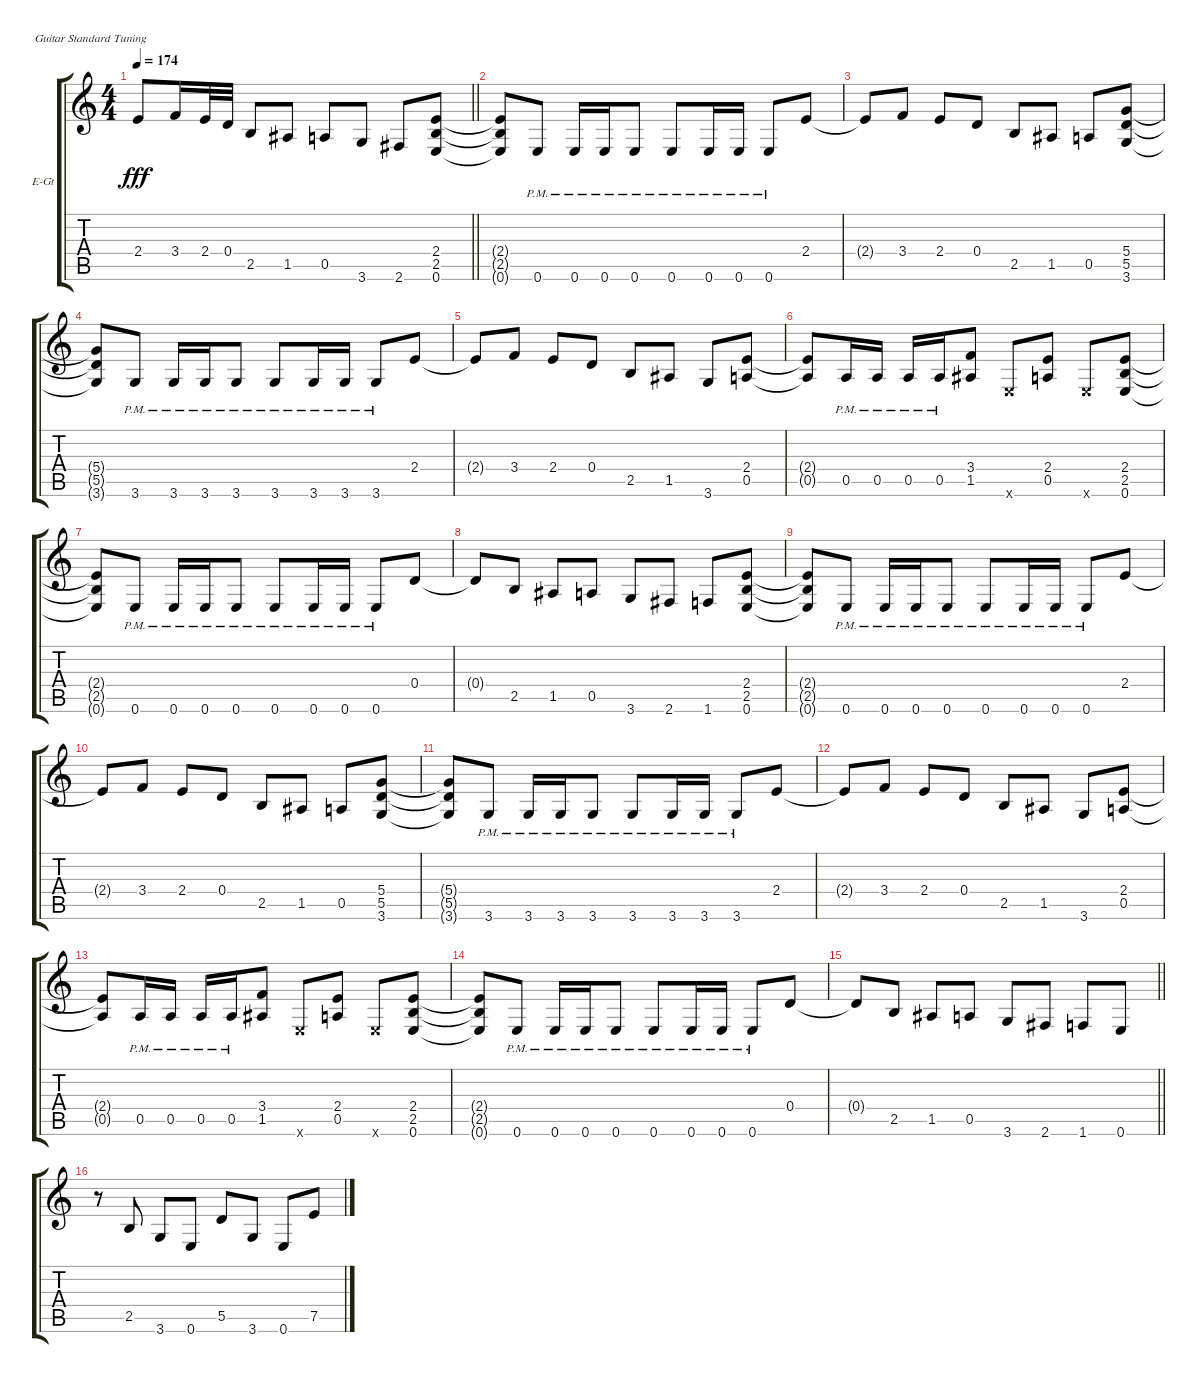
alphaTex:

\bracketExtendMode groupsimilarinstruments
\firstSystemTrackNameOrientation horizontal
\otherSystemsTrackNameOrientation horizontal
\track ("Track 1" "E-Gt") {instrument distortionguitar}
\staff {score tabs}
\tuning (E4 B3 G3 D3 A2 E2)
\ts (4 4)
\tempo 174
\clef g2
\barLineRight lightlight
\ks c
2.4.8{dy fff} 3.4.16 2.4.32 0.4.32 2.5.8 1.5.8 0.5.8 3.6.8 2.6.8 (2.4 2.5 0.6).8 |
(2.4{t} 2.5{t} 0.6{t}).8 0.6{pm}.8 0.6{pm}.16 0.6{pm}.16 0.6{pm}.8 0.6{pm}.8 0.6{pm}.16 0.6{pm}.16 0.6{pm}.8 2.4.8 |
2.4{t}.8 3.4.8 2.4.8 0.4.8 2.5.8 1.5.8 0.5.8 (5.4 5.5 3.6).8 |
(5.4{t} 5.5{t} 3.6{t}).8 3.6{pm}.8 3.6{pm}.16 3.6{pm}.16 3.6{pm}.8 3.6{pm}.8 3.6{pm}.16 3.6{pm}.16 3.6{pm}.8 2.4.8 |
2.4{t}.8 3.4.8 2.4.8 0.4.8 2.5.8 1.5.8 3.6.8 (2.4 0.5).8 |
(2.4{t} 0.5{t}).8 0.5{pm}.16 0.5{pm}.16 0.5{pm}.16 0.5{pm}.16 (3.4 1.5).8 0.6{x}.8 (2.4 0.5).8 0.6{x}.8 (2.4 2.5 0.6).8 |
(2.4{t} 2.5{t} 0.6{t}).8 0.6{pm}.8 0.6{pm}.16 0.6{pm}.16 0.6{pm}.8 0.6{pm}.8 0.6{pm}.16 0.6{pm}.16 0.6{pm}.8 0.4.8 |
0.4{t}.8 2.5.8 1.5.8 0.5.8 3.6.8 2.6.8 1.6.8 (2.4 2.5 0.6).8 |
(2.4{t} 2.5{t} 0.6{t}).8 0.6{pm}.8 0.6{pm}.16 0.6{pm}.16 0.6{pm}.8 0.6{pm}.8 0.6{pm}.16 0.6{pm}.16 0.6{pm}.8 2.4.8 |
2.4{t}.8 3.4.8 2.4.8 0.4.8 2.5.8 1.5.8 0.5.8 (5.4 5.5 3.6).8 |
(5.4{t} 5.5{t} 3.6{t}).8 3.6{pm}.8 3.6{pm}.16 3.6{pm}.16 3.6{pm}.8 3.6{pm}.8 3.6{pm}.16 3.6{pm}.16 3.6{pm}.8 2.4.8 |
2.4{t}.8 3.4.8 2.4.8 0.4.8 2.5.8 1.5.8 3.6.8 (2.4 0.5).8 |
(2.4{t} 0.5{t}).8 0.5{pm}.16 0.5{pm}.16 0.5{pm}.16 0.5{pm}.16 (3.4 1.5).8 0.6{x}.8 (2.4 0.5).8 0.6{x}.8 (2.4 2.5 0.6).8 |
(2.4{t} 2.5{t} 0.6{t}).8 0.6{pm}.8 0.6{pm}.16 0.6{pm}.16 0.6{pm}.8 0.6{pm}.8 0.6{pm}.16 0.6{pm}.16 0.6{pm}.8 0.4.8 |
\barLineRight lightlight
0.4{t}.8 2.5.8 1.5.8 0.5.8 3.6.8 2.6.8 1.6.8 0.6.8 |
r.8 2.5.8 3.6.8 0.6.8 5.5.8 3.6.8 0.6.8 7.5.8
